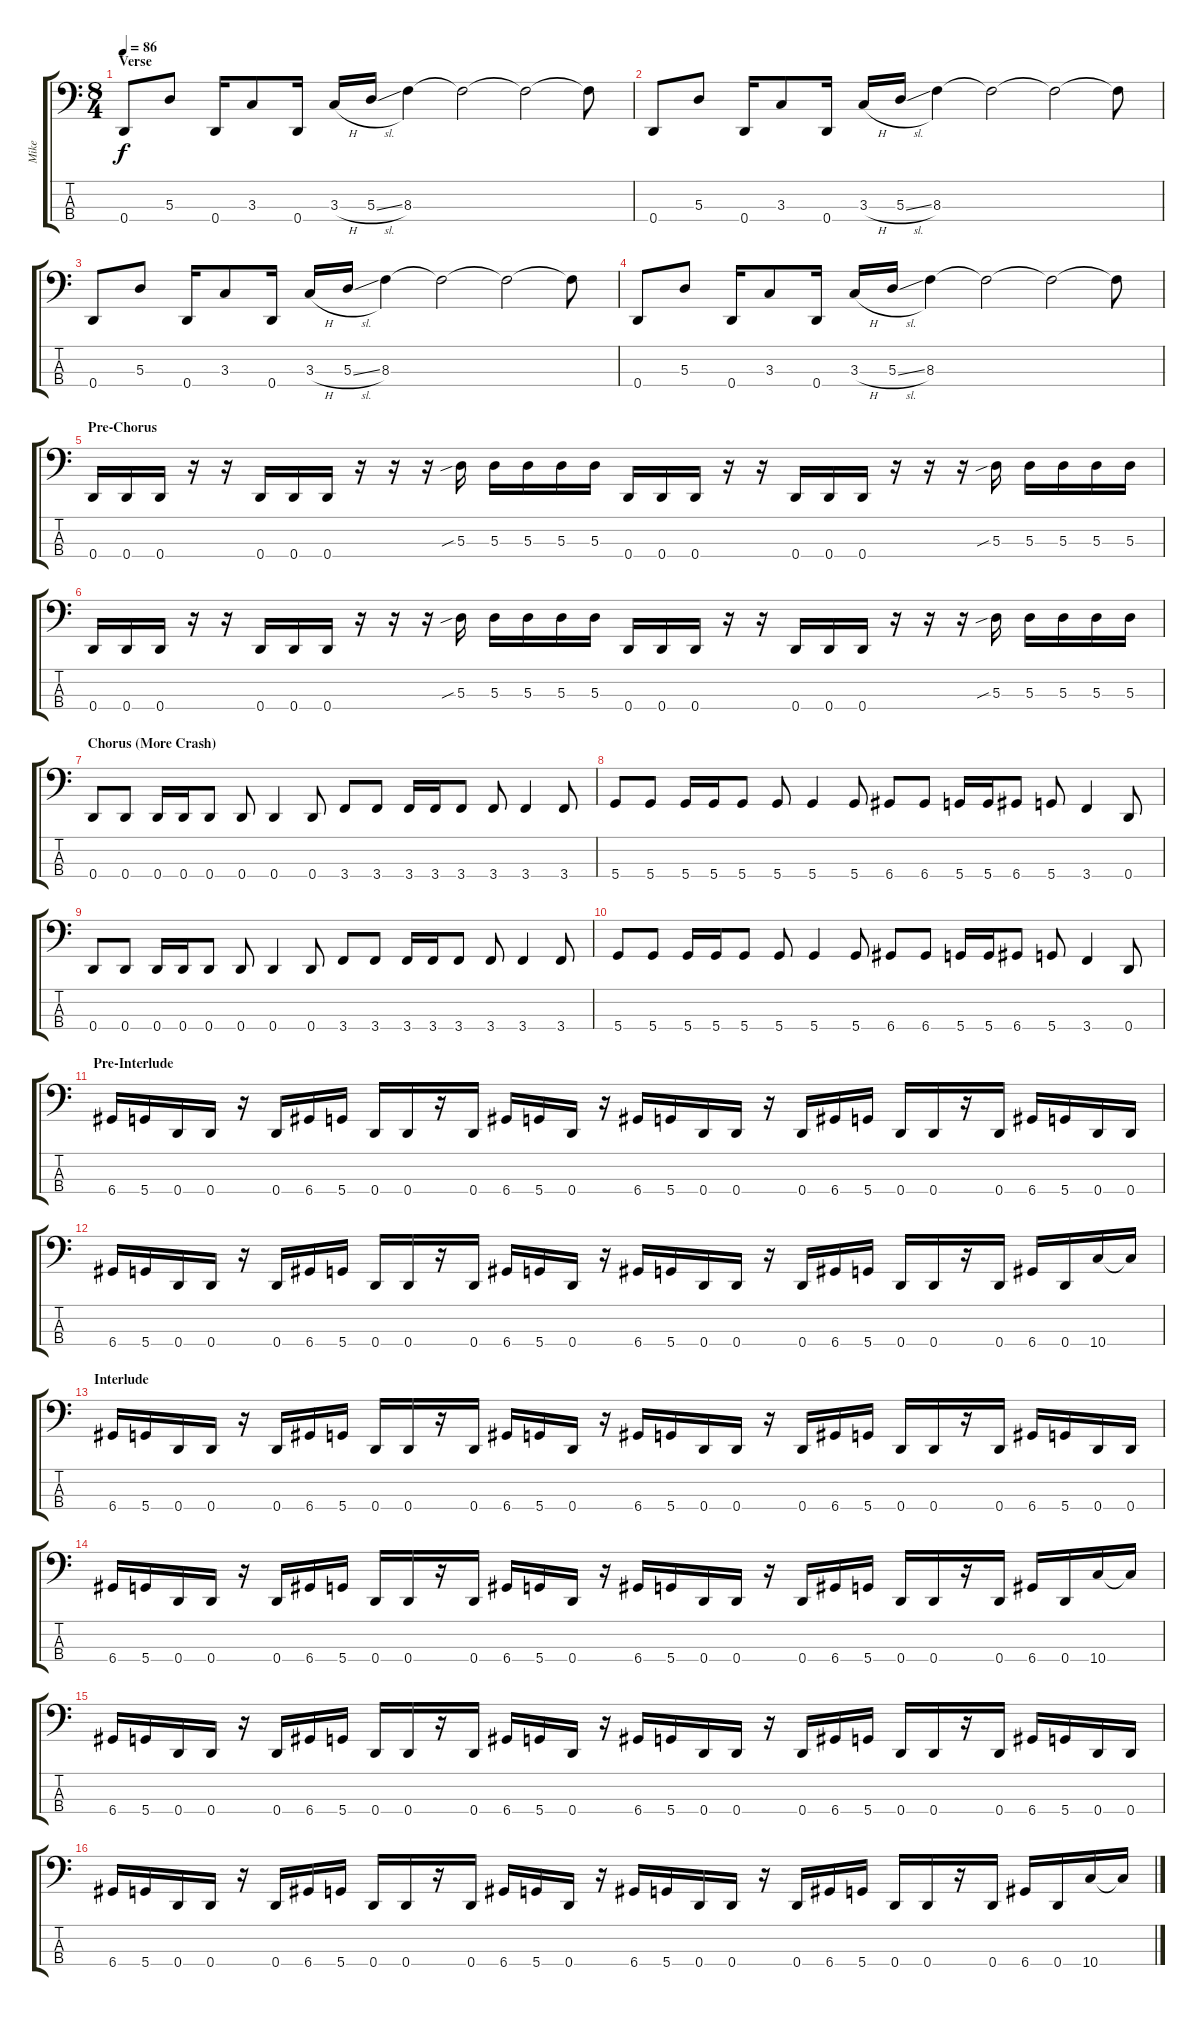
\track ("Mike" "Mike") {instrument electricbassfinger}
\staff {score tabs}
\tuning (G2 D2 A1 D1) {hide}
\ts (8 4)
\section ("" "Verse")
\tempo 86
\clef f4
\ks c
0.4.8{dy f} 5.3.8 0.4.16 3.3.8 0.4.16 3.3{h}.16 5.3{sl}.16 8.3.4 8.3{t}.2 8.3{t}.2 8.3{t}.8 |
0.4.8 5.3.8 0.4.16 3.3.8 0.4.16 3.3{h}.16 5.3{sl}.16 8.3.4 8.3{t}.2 8.3{t}.2 8.3{t}.8 |
0.4.8 5.3.8 0.4.16 3.3.8 0.4.16 3.3{h}.16 5.3{sl}.16 8.3.4 8.3{t}.2 8.3{t}.2 8.3{t}.8 |
0.4.8 5.3.8 0.4.16 3.3.8 0.4.16 3.3{h}.16 5.3{sl}.16 8.3.4 8.3{t}.2 8.3{t}.2 8.3{t}.8 |
\section ("" "Pre-Chorus")
0.4.16 0.4.16 0.4.16 r.16 r.16 0.4.16 0.4.16 0.4.16 r.16 r.16 r.16 5.3{sib}.16 5.3.16 5.3.16 5.3.16 5.3.16 0.4.16 0.4.16 0.4.16 r.16 r.16 0.4.16 0.4.16 0.4.16 r.16 r.16 r.16 5.3{sib}.16 5.3.16 5.3.16 5.3.16 5.3.16 |
0.4.16 0.4.16 0.4.16 r.16 r.16 0.4.16 0.4.16 0.4.16 r.16 r.16 r.16 5.3{sib}.16 5.3.16 5.3.16 5.3.16 5.3.16 0.4.16 0.4.16 0.4.16 r.16 r.16 0.4.16 0.4.16 0.4.16 r.16 r.16 r.16 5.3{sib}.16 5.3.16 5.3.16 5.3.16 5.3.16 |
\section ("" "Chorus (More Crash)")
0.4.8 0.4.8 0.4.16 0.4.16 0.4.8 0.4.8 0.4.4 0.4.8 3.4.8 3.4.8 3.4.16 3.4.16 3.4.8 3.4.8 3.4.4 3.4.8 |
5.4.8 5.4.8 5.4.16 5.4.16 5.4.8 5.4.8 5.4.4 5.4.8 6.4.8 6.4.8 5.4.16 5.4.16 6.4.8 5.4.8 3.4.4 0.4.8 |
0.4.8 0.4.8 0.4.16 0.4.16 0.4.8 0.4.8 0.4.4 0.4.8 3.4.8 3.4.8 3.4.16 3.4.16 3.4.8 3.4.8 3.4.4 3.4.8 |
5.4.8 5.4.8 5.4.16 5.4.16 5.4.8 5.4.8 5.4.4 5.4.8 6.4.8 6.4.8 5.4.16 5.4.16 6.4.8 5.4.8 3.4.4 0.4.8 |
\section ("" "Pre-Interlude")
6.4.16 5.4.16 0.4.16 0.4.16 r.16 0.4.16 6.4.16 5.4.16 0.4.16 0.4.16 r.16 0.4.16 6.4.16 5.4.16 0.4.16 r.16 6.4.16 5.4.16 0.4.16 0.4.16 r.16 0.4.16 6.4.16 5.4.16 0.4.16 0.4.16 r.16 0.4.16 6.4.16 5.4.16 0.4.16 0.4.16 |
6.4.16 5.4.16 0.4.16 0.4.16 r.16 0.4.16 6.4.16 5.4.16 0.4.16 0.4.16 r.16 0.4.16 6.4.16 5.4.16 0.4.16 r.16 6.4.16 5.4.16 0.4.16 0.4.16 r.16 0.4.16 6.4.16 5.4.16 0.4.16 0.4.16 r.16 0.4.16 6.4.16 0.4.16 10.4.16 10.4{t}.16 |
\section ("" "Interlude")
6.4.16 5.4.16 0.4.16 0.4.16 r.16 0.4.16 6.4.16 5.4.16 0.4.16 0.4.16 r.16 0.4.16 6.4.16 5.4.16 0.4.16 r.16 6.4.16 5.4.16 0.4.16 0.4.16 r.16 0.4.16 6.4.16 5.4.16 0.4.16 0.4.16 r.16 0.4.16 6.4.16 5.4.16 0.4.16 0.4.16 |
6.4.16 5.4.16 0.4.16 0.4.16 r.16 0.4.16 6.4.16 5.4.16 0.4.16 0.4.16 r.16 0.4.16 6.4.16 5.4.16 0.4.16 r.16 6.4.16 5.4.16 0.4.16 0.4.16 r.16 0.4.16 6.4.16 5.4.16 0.4.16 0.4.16 r.16 0.4.16 6.4.16 0.4.16 10.4.16 10.4{t}.16 |
6.4.16 5.4.16 0.4.16 0.4.16 r.16 0.4.16 6.4.16 5.4.16 0.4.16 0.4.16 r.16 0.4.16 6.4.16 5.4.16 0.4.16 r.16 6.4.16 5.4.16 0.4.16 0.4.16 r.16 0.4.16 6.4.16 5.4.16 0.4.16 0.4.16 r.16 0.4.16 6.4.16 5.4.16 0.4.16 0.4.16 |
6.4.16 5.4.16 0.4.16 0.4.16 r.16 0.4.16 6.4.16 5.4.16 0.4.16 0.4.16 r.16 0.4.16 6.4.16 5.4.16 0.4.16 r.16 6.4.16 5.4.16 0.4.16 0.4.16 r.16 0.4.16 6.4.16 5.4.16 0.4.16 0.4.16 r.16 0.4.16 6.4.16 0.4.16 10.4.16 10.4{t}.16
